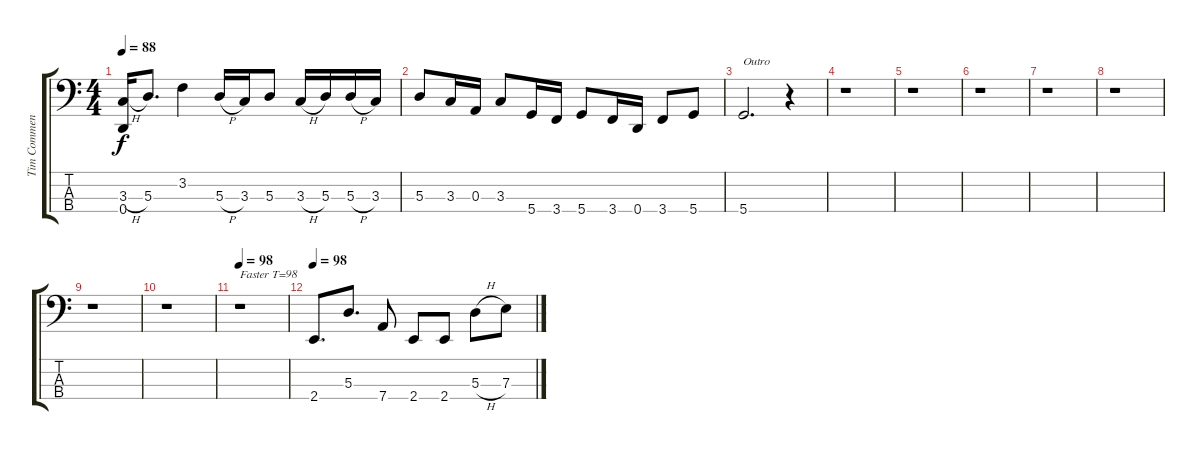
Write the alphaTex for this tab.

\track ("Tim Commenford" "Tim Commen") {instrument electricbassfinger}
\staff {score tabs}
\tuning (G2 D2 A1 D1) {hide}
\ts (4 4)
\tempo 88
\clef f4
\ks c
(3.3{h} 0.4).16{dy f} 5.3.8{d} 3.2.4 5.3{h}.16 3.3.16 5.3.8 3.3{h}.16 5.3.16 5.3{h}.16 3.3.16 |
5.3.8 3.3.16 0.3.16 3.3.8 5.4.16 3.4.16 5.4.8 3.4.16 0.4.16 3.4.8 5.4.8 |
5.4.2{d txt "Outro"} r.4 |
r.1 |
r.1 |
r.1 |
r.1 |
r.1 |
r.1 |
r.1 |
\tempo 98
r.1{txt "Faster T=98"} |
\tempo 98
2.4.8{d} 5.3.8{d} 7.4.8 2.4.8 2.4.8 5.3{h}.8 7.3.8
